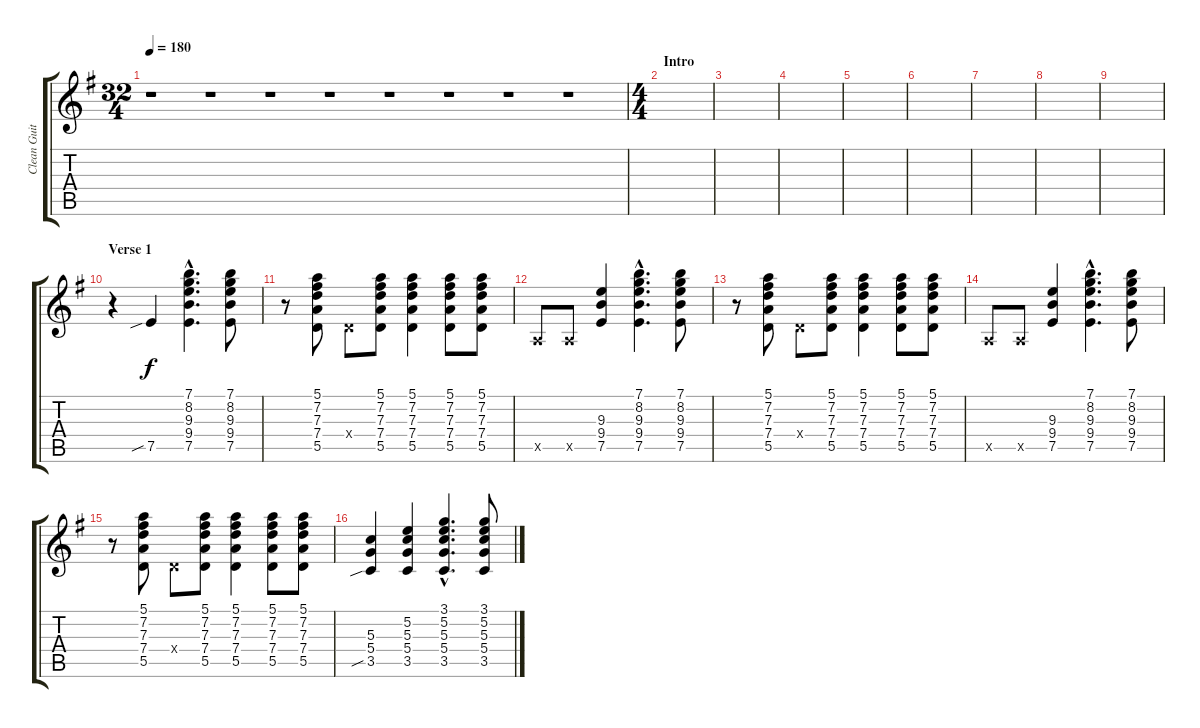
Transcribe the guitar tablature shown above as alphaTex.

\track ("Clean Guitar" "Clean Guit") {instrument electricguitarclean}
\staff {score tabs}
\tuning (E4 B3 G3 D3 A2 E2) {hide}
\ts (32 4)
\tempo 180
\clef g2
\ks eminor
r.1{dy f instrument electricguitarclean} r.1 r.1 r.1 r.1 r.1 r.1 r.1 |
\ts (4 4)
\section ("" "Intro")
|
|
|
|
|
|
|
|
\section ("" "Verse 1")
r.4 7.5{sib}.4 (7.1{hac} 8.2{hac} 9.3{hac} 9.4{hac} 7.5{hac}).4{d} (7.1 8.2 9.3 9.4 7.5).8 |
r.8 (5.1 7.2 7.3 7.4 5.5).8 0.4{x}.8 (5.1 7.2 7.3 7.4 5.5).8 (5.1 7.2 7.3 7.4 5.5).4 (5.1 7.2 7.3 7.4 5.5).8 (5.1 7.2 7.3 7.4 5.5).8 |
0.5{x}.8 0.5{x}.8 (9.3 9.4 7.5).4 (7.1{hac} 8.2{hac} 9.3{hac} 9.4{hac} 7.5{hac}).4{d} (7.1 8.2 9.3 9.4 7.5).8 |
r.8 (5.1 7.2 7.3 7.4 5.5).8 0.4{x}.8 (5.1 7.2 7.3 7.4 5.5).8 (5.1 7.2 7.3 7.4 5.5).4 (5.1 7.2 7.3 7.4 5.5).8 (5.1 7.2 7.3 7.4 5.5).8 |
0.5{x}.8 0.5{x}.8 (9.3 9.4 7.5).4 (7.1{hac} 8.2{hac} 9.3{hac} 9.4{hac} 7.5{hac}).4{d} (7.1 8.2 9.3 9.4 7.5).8 |
r.8 (5.1 7.2 7.3 7.4 5.5).8 0.4{x}.8 (5.1 7.2 7.3 7.4 5.5).8 (5.1 7.2 7.3 7.4 5.5).4 (5.1 7.2 7.3 7.4 5.5).8 (5.1 7.2 7.3 7.4 5.5).8 |
(5.3 5.4 3.5{sib}).4 (5.2 5.3 5.4 3.5).4 (3.1{hac} 5.2{hac} 5.3{hac} 5.4{hac} 3.5{hac}).4{d} (3.1 5.2 5.3 5.4 3.5).8
